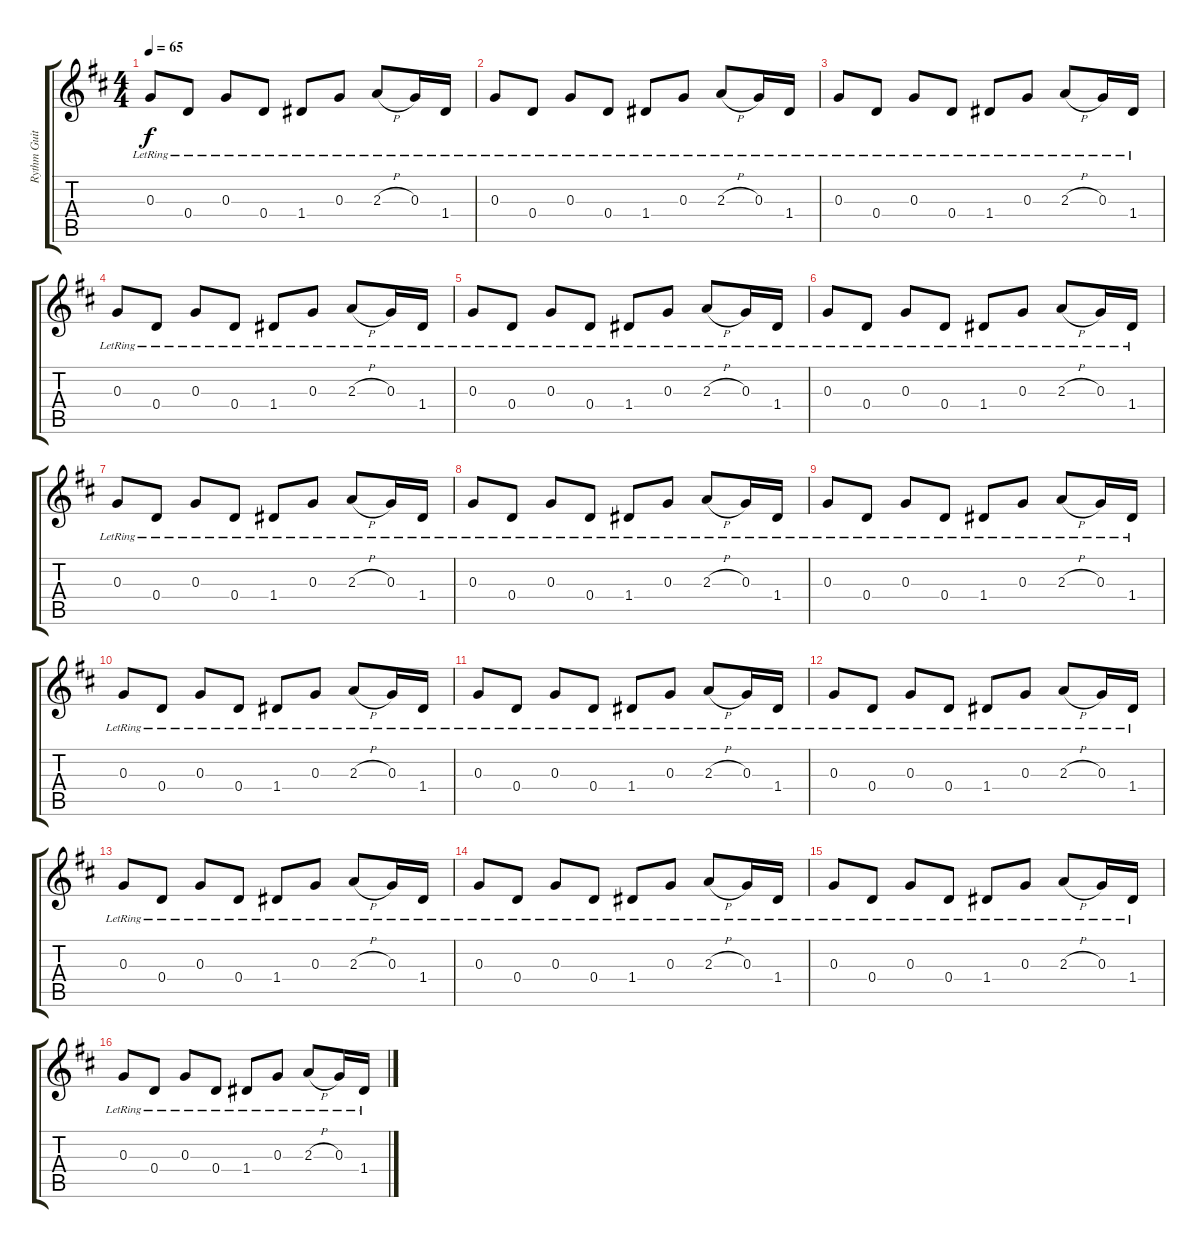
\track ("Rythm Guitar" "Rythm Guit") {instrument distortionguitar}
\staff {score tabs}
\tuning (E4 B3 G3 D3 A2 D2) {hide}
\ts (4 4)
\tempo 65
\clef g2
\ks d
0.3{lr}.8{dy f} 0.4{lr}.8 0.3{lr}.8 0.4{lr}.8 1.4{lr}.8 0.3{lr}.8 2.3{h lr}.8 0.3{lr}.16 1.4{lr}.16 |
0.3{lr}.8 0.4{lr}.8 0.3{lr}.8 0.4{lr}.8 1.4{lr}.8 0.3{lr}.8 2.3{h lr}.8 0.3{lr}.16 1.4{lr}.16 |
0.3{lr}.8 0.4{lr}.8 0.3{lr}.8 0.4{lr}.8 1.4{lr}.8 0.3{lr}.8 2.3{h lr}.8 0.3{lr}.16 1.4{lr}.16 |
0.3{lr}.8 0.4{lr}.8 0.3{lr}.8 0.4{lr}.8 1.4{lr}.8 0.3{lr}.8 2.3{h lr}.8 0.3{lr}.16 1.4{lr}.16 |
0.3{lr}.8 0.4{lr}.8 0.3{lr}.8 0.4{lr}.8 1.4{lr}.8 0.3{lr}.8 2.3{h lr}.8 0.3{lr}.16 1.4{lr}.16 |
0.3{lr}.8 0.4{lr}.8 0.3{lr}.8 0.4{lr}.8 1.4{lr}.8 0.3{lr}.8 2.3{h lr}.8 0.3{lr}.16 1.4{lr}.16 |
0.3{lr}.8 0.4{lr}.8 0.3{lr}.8 0.4{lr}.8 1.4{lr}.8 0.3{lr}.8 2.3{h lr}.8 0.3{lr}.16 1.4{lr}.16 |
0.3{lr}.8 0.4{lr}.8 0.3{lr}.8 0.4{lr}.8 1.4{lr}.8 0.3{lr}.8 2.3{h lr}.8 0.3{lr}.16 1.4{lr}.16 |
0.3{lr}.8 0.4{lr}.8 0.3{lr}.8 0.4{lr}.8 1.4{lr}.8 0.3{lr}.8 2.3{h lr}.8 0.3{lr}.16 1.4{lr}.16 |
0.3{lr}.8 0.4{lr}.8 0.3{lr}.8 0.4{lr}.8 1.4{lr}.8 0.3{lr}.8 2.3{h lr}.8 0.3{lr}.16 1.4{lr}.16 |
0.3{lr}.8 0.4{lr}.8 0.3{lr}.8 0.4{lr}.8 1.4{lr}.8 0.3{lr}.8 2.3{h lr}.8 0.3{lr}.16 1.4{lr}.16 |
0.3{lr}.8 0.4{lr}.8 0.3{lr}.8 0.4{lr}.8 1.4{lr}.8 0.3{lr}.8 2.3{h lr}.8 0.3{lr}.16 1.4{lr}.16 |
0.3{lr}.8 0.4{lr}.8 0.3{lr}.8 0.4{lr}.8 1.4{lr}.8 0.3{lr}.8 2.3{h lr}.8 0.3{lr}.16 1.4{lr}.16 |
0.3{lr}.8 0.4{lr}.8 0.3{lr}.8 0.4{lr}.8 1.4{lr}.8 0.3{lr}.8 2.3{h lr}.8 0.3{lr}.16 1.4{lr}.16 |
0.3{lr}.8 0.4{lr}.8 0.3{lr}.8 0.4{lr}.8 1.4{lr}.8 0.3{lr}.8 2.3{h lr}.8 0.3{lr}.16 1.4{lr}.16 |
0.3{lr}.8 0.4{lr}.8 0.3{lr}.8 0.4{lr}.8 1.4{lr}.8 0.3{lr}.8 2.3{h lr}.8 0.3{lr}.16 1.4{lr}.16
